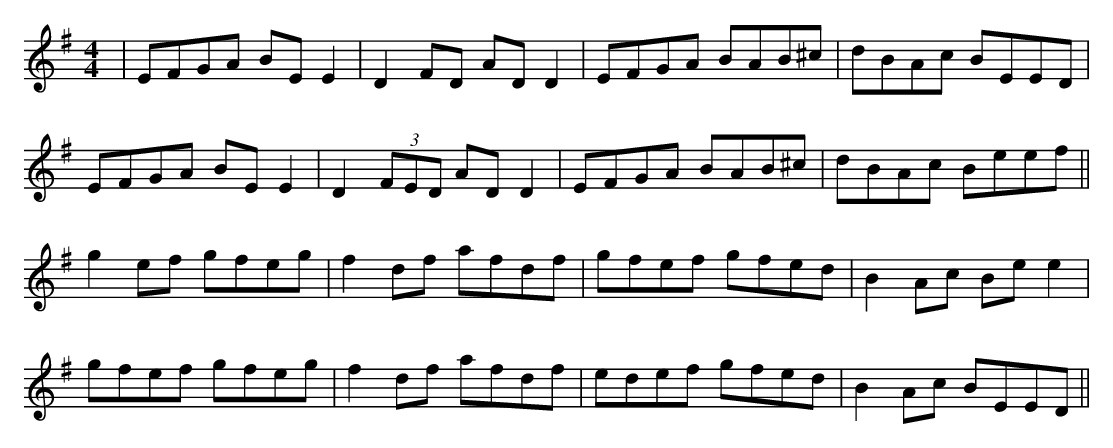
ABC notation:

X:1
M:4/4
K:Emin
|EFGA BE E2|D2 FD AD D2|EFGA BAB^c|dBAc BEED|
EFGA BE E2|D2 (3FED AD D2|EFGA BAB^c|dBAc Beef||
g2ef gfeg|f2df afdf|gfef gfed|B2Ac Be e2|
gfef gfeg|f2df afdf|edef gfed|B2Ac BEED||
